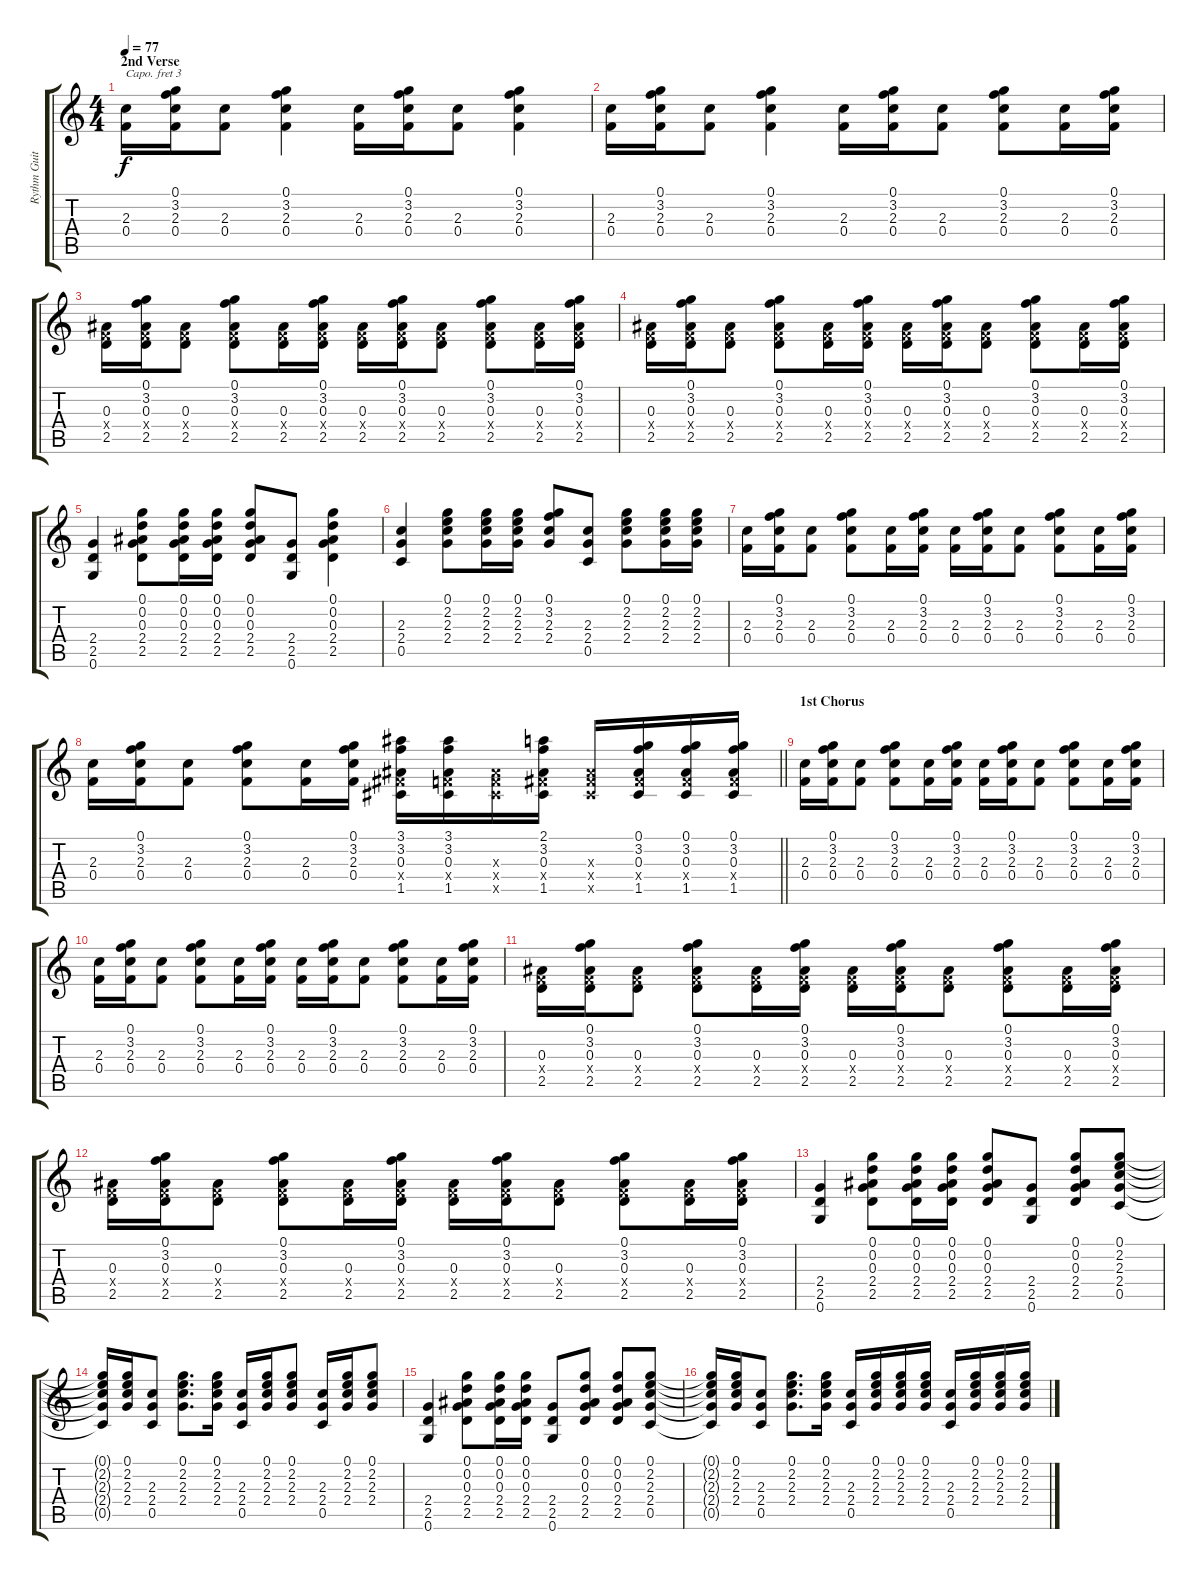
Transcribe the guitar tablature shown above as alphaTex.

\track ("Rythm Guitar 1" "Rythm Guit") {instrument acousticguitarsteel}
\staff {score tabs}
\capo 3
\tuning (E4 B3 G3 D3 A2 E2) {hide}
\ts (4 4)
\section ("" "2nd Verse")
\tempo 77
\clef g2
\ks c
(2.3 0.4).16{dy f} (0.1 3.2 2.3 0.4).16 (2.3 0.4).8 (0.1 3.2 2.3 0.4).4 (2.3 0.4).16 (0.1 3.2 2.3 0.4).16 (2.3 0.4).8 (0.1 3.2 2.3 0.4).4 |
(2.3 0.4).16 (0.1 3.2 2.3 0.4).16 (2.3 0.4).8 (0.1 3.2 2.3 0.4).4 (2.3 0.4).16 (0.1 3.2 2.3 0.4).16 (2.3 0.4).8 (0.1 3.2 2.3 0.4).8 (2.3 0.4).16 (0.1 3.2 2.3 0.4).16 |
(0.3 0.4{x} 2.5).16 (0.1 3.2 0.3 0.4{x} 2.5).16 (0.3 0.4{x} 2.5).8 (0.1 3.2 0.3 0.4{x} 2.5).8 (0.3 0.4{x} 2.5).16 (0.1 3.2 0.3 0.4{x} 2.5).16 (0.3 0.4{x} 2.5).16 (0.1 3.2 0.3 0.4{x} 2.5).16 (0.3 0.4{x} 2.5).8 (0.1 3.2 0.3 0.4{x} 2.5).8 (0.3 0.4{x} 2.5).16 (0.1 3.2 0.3 0.4{x} 2.5).16 |
(0.3 0.4{x} 2.5).16 (0.1 3.2 0.3 0.4{x} 2.5).16 (0.3 0.4{x} 2.5).8 (0.1 3.2 0.3 0.4{x} 2.5).8 (0.3 0.4{x} 2.5).16 (0.1 3.2 0.3 0.4{x} 2.5).16 (0.3 0.4{x} 2.5).16 (0.1 3.2 0.3 0.4{x} 2.5).16 (0.3 0.4{x} 2.5).8 (0.1 3.2 0.3 0.4{x} 2.5).8 (0.3 0.4{x} 2.5).16 (0.1 3.2 0.3 0.4{x} 2.5).16 |
(2.4 2.5 0.6).4 (0.1 0.2 0.3 2.4 2.5).8 (0.1 0.2 0.3 2.4 2.5).16 (0.1 0.2 0.3 2.4 2.5).16 (0.1 0.2 0.3 2.4 2.5).8 (2.4 2.5 0.6).8 (0.1 0.2 0.3 2.4 2.5).4 |
(2.3 2.4 0.5).4 (0.1 2.2 2.3 2.4).8 (0.1 2.2 2.3 2.4).16 (0.1 2.2 2.3 2.4).16 (0.1 3.2 2.3 2.4).8 (2.3 2.4 0.5).8 (0.1 2.2 2.3 2.4).8 (0.1 2.2 2.3 2.4).16 (0.1 2.2 2.3 2.4).16 |
(2.3 0.4).16 (0.1 3.2 2.3 0.4).16 (2.3 0.4).8 (0.1 3.2 2.3 0.4).8 (2.3 0.4).16 (0.1 3.2 2.3 0.4).16 (2.3 0.4).16 (0.1 3.2 2.3 0.4).16 (2.3 0.4).8 (0.1 3.2 2.3 0.4).8 (2.3 0.4).16 (0.1 3.2 2.3 0.4).16 |
\barLineRight lightlight
(2.3 0.4).16 (0.1 3.2 2.3 0.4).16 (2.3 0.4).8 (0.1 3.2 2.3 0.4).8 (2.3 0.4).16 (0.1 3.2 2.3 0.4).16 (3.1 3.2 0.3 1.4{x} 1.5).16 (3.1 3.2 0.3 0.4{x} 1.5).16 (0.3{x} 0.4{x} 1.5{x}).16 (2.1 3.2 0.3 1.4{x} 1.5).16 (0.3{x} 1.4{x} 1.5{x}).16 (0.1 3.2 0.3 1.4{x} 1.5).16 (0.1 3.2 0.3 1.4{x} 1.5).16 (0.1 3.2 0.3 1.4{x} 1.5).16 |
\section ("" "1st Chorus")
(2.3 0.4).16 (0.1 3.2 2.3 0.4).16 (2.3 0.4).8 (0.1 3.2 2.3 0.4).8 (2.3 0.4).16 (0.1 3.2 2.3 0.4).16 (2.3 0.4).16 (0.1 3.2 2.3 0.4).16 (2.3 0.4).8 (0.1 3.2 2.3 0.4).8 (2.3 0.4).16 (0.1 3.2 2.3 0.4).16 |
(2.3 0.4).16 (0.1 3.2 2.3 0.4).16 (2.3 0.4).8 (0.1 3.2 2.3 0.4).8 (2.3 0.4).16 (0.1 3.2 2.3 0.4).16 (2.3 0.4).16 (0.1 3.2 2.3 0.4).16 (2.3 0.4).8 (0.1 3.2 2.3 0.4).8 (2.3 0.4).16 (0.1 3.2 2.3 0.4).16 |
(0.3 0.4{x} 2.5).16 (0.1 3.2 0.3 0.4{x} 2.5).16 (0.3 0.4{x} 2.5).8 (0.1 3.2 0.3 0.4{x} 2.5).8 (0.3 0.4{x} 2.5).16 (0.1 3.2 0.3 0.4{x} 2.5).16 (0.3 0.4{x} 2.5).16 (0.1 3.2 0.3 0.4{x} 2.5).16 (0.3 0.4{x} 2.5).8 (0.1 3.2 0.3 0.4{x} 2.5).8 (0.3 0.4{x} 2.5).16 (0.1 3.2 0.3 0.4{x} 2.5).16 |
(0.3 0.4{x} 2.5).16 (0.1 3.2 0.3 0.4{x} 2.5).16 (0.3 0.4{x} 2.5).8 (0.1 3.2 0.3 0.4{x} 2.5).8 (0.3 0.4{x} 2.5).16 (0.1 3.2 0.3 0.4{x} 2.5).16 (0.3 0.4{x} 2.5).16 (0.1 3.2 0.3 0.4{x} 2.5).16 (0.3 0.4{x} 2.5).8 (0.1 3.2 0.3 0.4{x} 2.5).8 (0.3 0.4{x} 2.5).16 (0.1 3.2 0.3 0.4{x} 2.5).16 |
(2.4 2.5 0.6).4 (0.1 0.2 0.3 2.4 2.5).8 (0.1 0.2 0.3 2.4 2.5).16 (0.1 0.2 0.3 2.4 2.5).16 (0.1 0.2 0.3 2.4 2.5).8 (2.4 2.5 0.6).8 (0.1 0.2 0.3 2.4 2.5).8 (0.1 2.2 2.3 2.4 0.5).8 |
(0.1{t} 2.2{t} 2.3{t} 2.4{t} 0.5{t}).16 (0.1 2.2 2.3 2.4).16 (2.3 2.4 0.5).8 (0.1 2.2 2.3 2.4).8{d} (0.1 2.2 2.3 2.4).16 (2.3 2.4 0.5).16 (0.1 2.2 2.3 2.4).16 (0.1 2.2 2.3 2.4).8 (2.3 2.4 0.5).16 (0.1 2.2 2.3 2.4).16 (0.1 2.2 2.3 2.4).8 |
(2.4 2.5 0.6).4 (0.1 0.2 0.3 2.4 2.5).8 (0.1 0.2 0.3 2.4 2.5).16 (0.1 0.2 0.3 2.4 2.5).16 (2.4 2.5 0.6).8 (0.1 0.2 0.3 2.4 2.5).8 (0.1 0.2 0.3 2.4 2.5).8 (0.1 2.2 2.3 2.4 0.5).8 |
(0.1{t} 2.2{t} 2.3{t} 2.4{t} 0.5{t}).16 (0.1 2.2 2.3 2.4).16 (2.3 2.4 0.5).8 (0.1 2.2 2.3 2.4).8{d} (0.1 2.2 2.3 2.4).16 (2.3 2.4 0.5).16 (0.1 2.2 2.3 2.4).16 (0.1 2.2 2.3 2.4).16 (0.1 2.2 2.3 2.4).16 (2.3 2.4 0.5).16 (0.1 2.2 2.3 2.4).16 (0.1 2.2 2.3 2.4).16 (0.1 2.2 2.3 2.4).16
